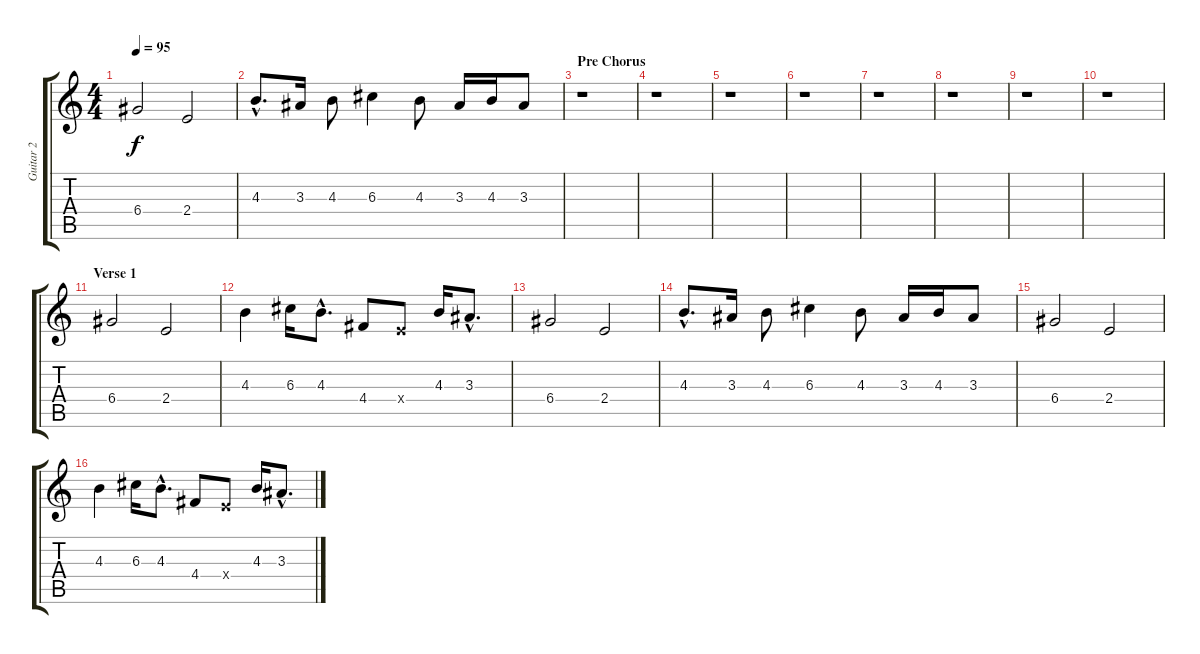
\track ("Guitar 2" "Guitar 2") {instrument overdrivenguitar}
\staff {score tabs}
\tuning (E4 B3 G3 D3 A2 E2) {hide}
\ts (4 4)
\tempo 95
\clef g2
\ks c
6.4.2{dy f} 2.4.2 |
4.3{hac}.8{d} 3.3.16 4.3.8 6.3.4 4.3.8 3.3.16 4.3.16 3.3.8 |
\section ("" "Pre Chorus")
r.1 |
r.1 |
r.1 |
r.1 |
r.1 |
r.1 |
r.1 |
r.1 |
\section ("" "Verse 1")
6.4.2 2.4.2 |
4.3.4 6.3.16 4.3{hac}.8{d} 4.4.8 2.4{x}.8 4.3.16 3.3{hac}.8{d} |
6.4.2 2.4.2 |
4.3{hac}.8{d} 3.3.16 4.3.8 6.3.4 4.3.8 3.3.16 4.3.16 3.3.8 |
6.4.2 2.4.2 |
4.3.4 6.3.16 4.3{hac}.8{d} 4.4.8 2.4{x}.8 4.3.16 3.3{hac}.8{d}
